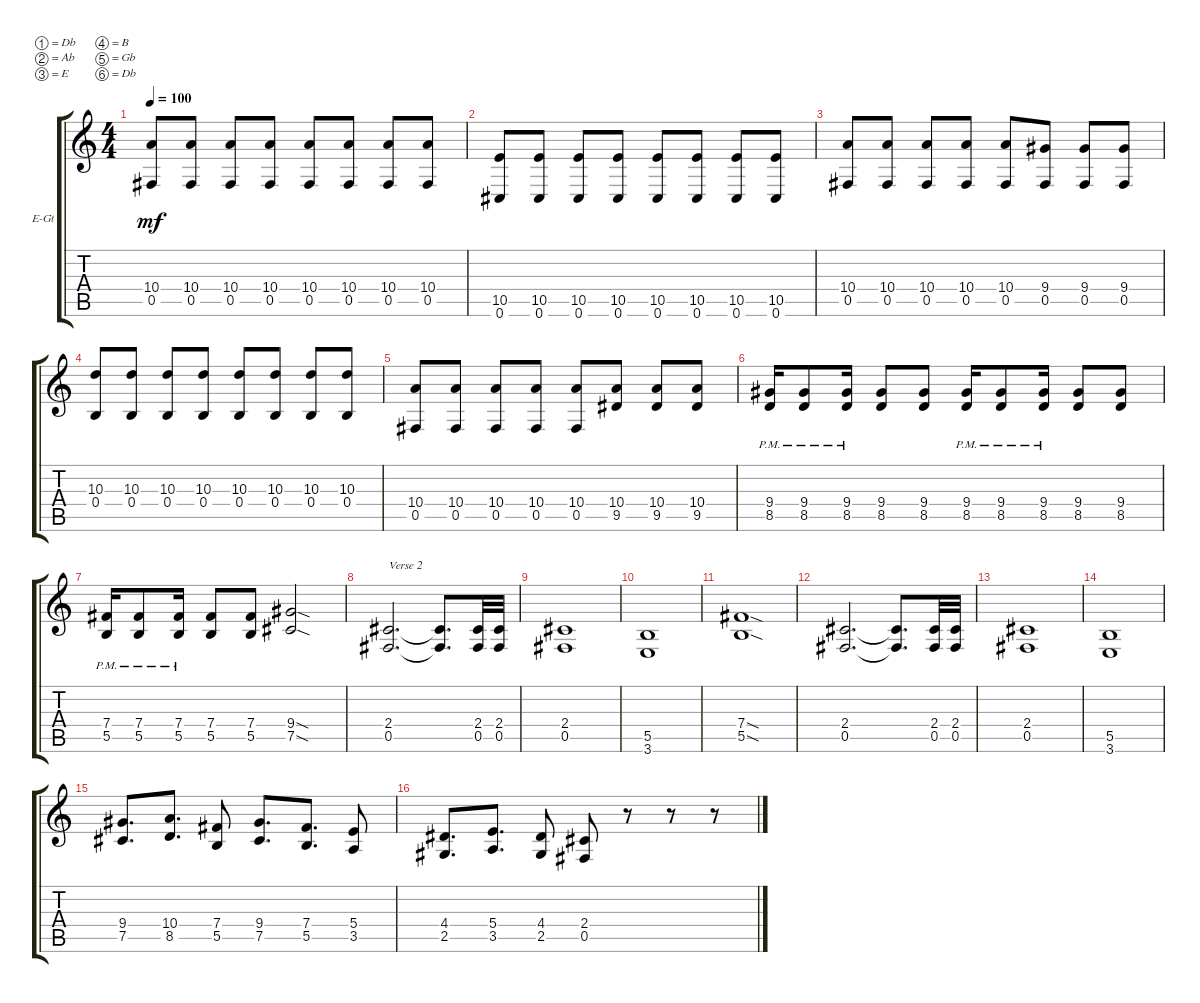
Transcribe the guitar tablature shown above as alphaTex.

\bracketExtendMode groupsimilarinstruments
\firstSystemTrackNameOrientation horizontal
\otherSystemsTrackNameOrientation horizontal
\track ("Rhythm Guitar" "E-Gt") {instrument distortionguitar}
\staff {score tabs}
\tuning (Db4 Ab3 E3 B2 Gb2 Db2)
\ts (4 4)
\tempo 100
\clef g2
\ks c
(0.5 10.4).8{dy mf} (0.5 10.4).8 (0.5 10.4).8 (0.5 10.4).8 (0.5 10.4).8 (0.5 10.4).8 (0.5 10.4).8 (0.5 10.4).8 |
(0.6 10.5).8 (0.6 10.5).8 (0.6 10.5).8 (0.6 10.5).8 (0.6 10.5).8 (0.6 10.5).8 (0.6 10.5).8 (0.6 10.5).8 |
(0.5 10.4).8 (0.5 10.4).8 (0.5 10.4).8 (0.5 10.4).8 (0.5 10.4).8 (0.5 9.4).8 (0.5 9.4).8 (0.5 9.4).8 |
(0.4 10.3).8 (0.4 10.3).8 (0.4 10.3).8 (0.4 10.3).8 (0.4 10.3).8 (0.4 10.3).8 (0.4 10.3).8 (0.4 10.3).8 |
(0.5 10.4).8 (0.5 10.4).8 (0.5 10.4).8 (0.5 10.4).8 (0.5 10.4).8 (9.5 10.4).8 (9.5 10.4).8 (9.5 10.4).8 |
(9.4{pm} 8.5{pm}).16 (9.4{pm} 8.5{pm}).8 (9.4{pm} 8.5{pm}).16 (9.4 8.5).8 (9.4 8.5).8 (9.4{pm} 8.5{pm}).16 (9.4{pm} 8.5{pm}).8 (9.4{pm} 8.5{pm}).16 (9.4 8.5).8 (9.4 8.5).8 |
(7.4{pm} 5.5{pm}).16 (7.4{pm} 5.5{pm}).8 (7.4{pm} 5.5{pm}).16 (7.4 5.5).8 (7.4 5.5).8 (9.4{sod} 7.5{sod}).2 |
(0.5 2.4).2{d txt "Verse 2"} (0.5{t} 2.4{t}).8{d} (0.5 2.4).32 (0.5 2.4).32 |
(0.5 2.4).1 |
(3.6 5.5).1 |
(5.5{sod} 7.4{sod}).1 |
(0.5 2.4).2{d} (0.5{t} 2.4{t}).8{d} (0.5 2.4).32 (0.5 2.4).32 |
(0.5 2.4).1 |
(3.6 5.5).1 |
(7.5 9.4).8{d} (8.5 10.4).8{d} (5.5 7.4).8 (7.5 9.4).8{d} (5.5 7.4).8{d} (3.5 5.4).8 |
(2.5 4.4).8{d} (3.5 5.4).8{d} (2.5 4.4).8 (0.5 2.4).8 r.8 r.8 r.8
